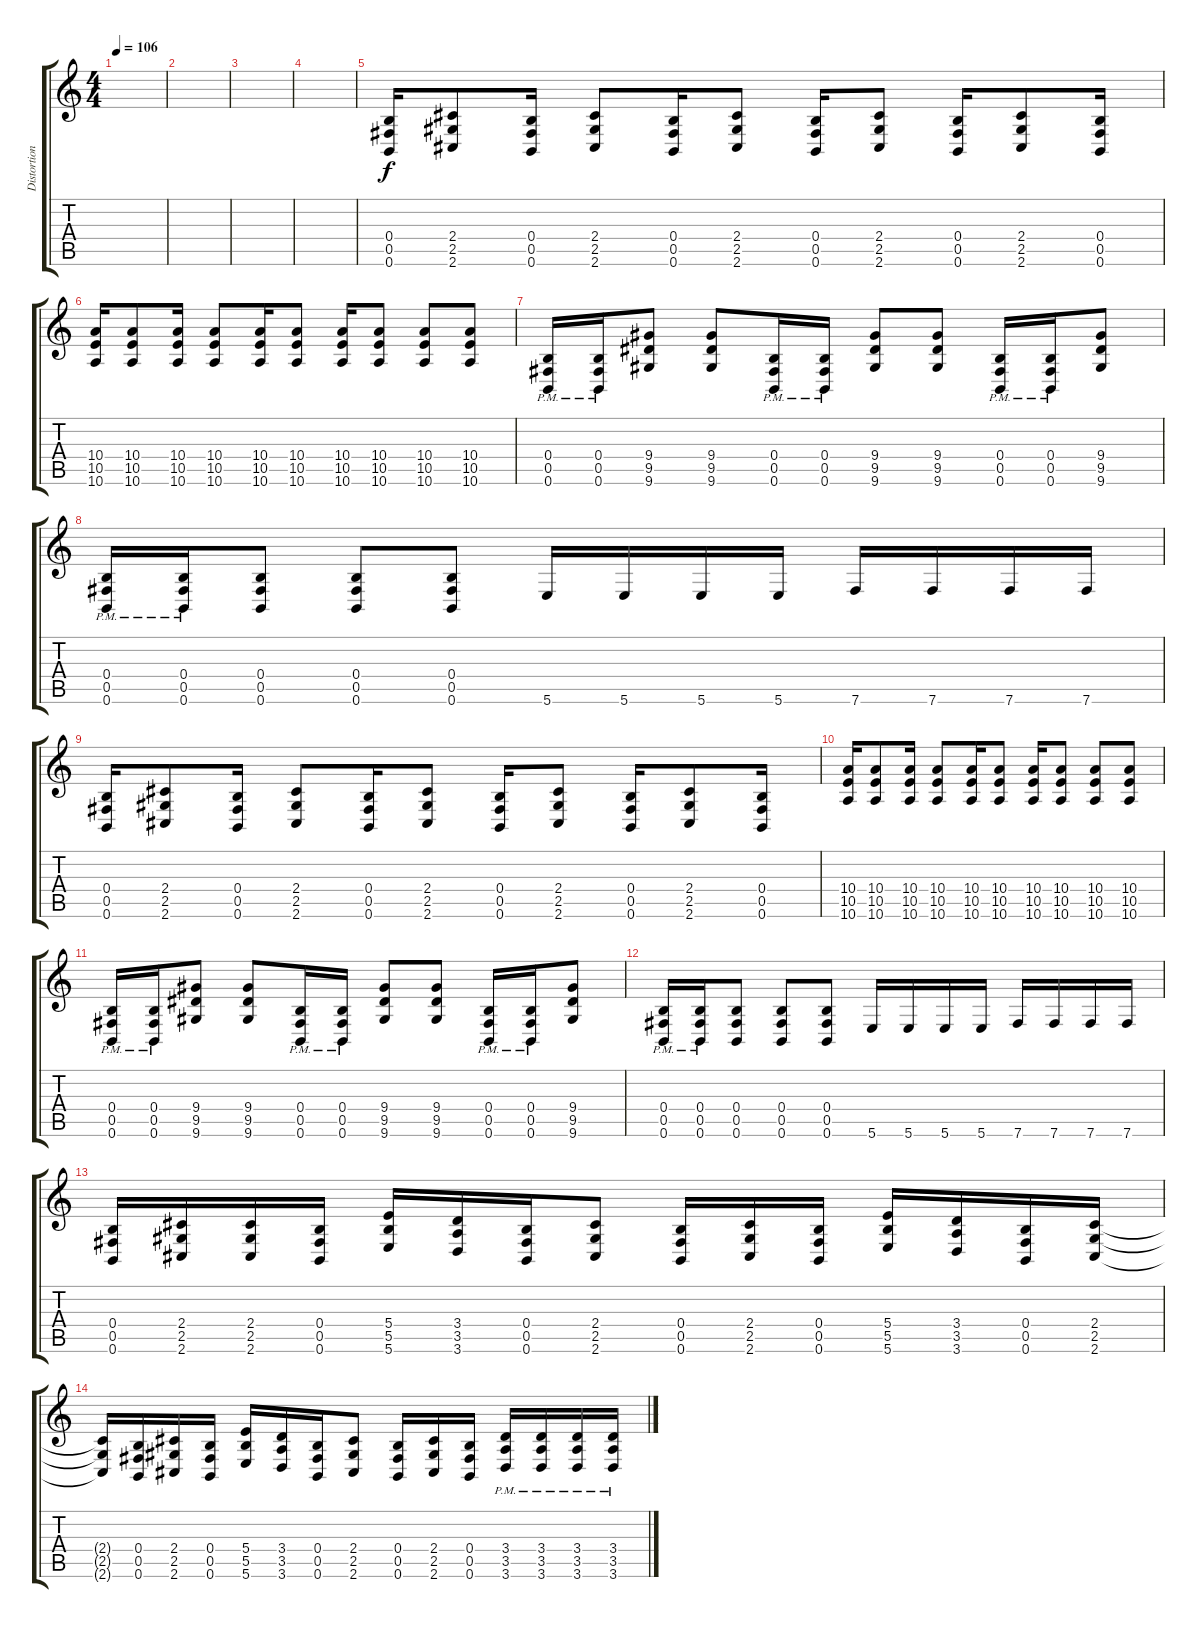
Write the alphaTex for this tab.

\track ("Distortion guitar" "Distortion") {instrument distortionguitar}
\staff {score tabs}
\tuning (Db4 Ab3 E3 B2 Gb2 B1) {hide}
\ts (4 4)
\tempo 106
\clef g2
\ks c
|
|
|
|
(0.4 0.5 0.6).16 (2.4 2.5 2.6).8 (0.4 0.5 0.6).16 (2.4 2.5 2.6).8 (0.4 0.5 0.6).16 (2.4 2.5 2.6).8 (0.4 0.5 0.6).16 (2.4 2.5 2.6).8 (0.4 0.5 0.6).16 (2.4 2.5 2.6).8 (0.4 0.5 0.6).16 |
(10.4 10.5 10.6).16 (10.4 10.5 10.6).8 (10.4 10.5 10.6).16 (10.4 10.5 10.6).8 (10.4 10.5 10.6).16 (10.4 10.5 10.6).8 (10.4 10.5 10.6).16 (10.4 10.5 10.6).8 (10.4 10.5 10.6).8 (10.4 10.5 10.6).8 |
(0.4{pm} 0.5{pm} 0.6{pm}).16 (0.4{pm} 0.5{pm} 0.6{pm}).16 (9.4 9.5 9.6).8 (9.4 9.5 9.6).8 (0.4{pm} 0.5{pm} 0.6{pm}).16 (0.4{pm} 0.5{pm} 0.6{pm}).16 (9.4 9.5 9.6).8 (9.4 9.5 9.6).8 (0.4{pm} 0.5{pm} 0.6{pm}).16 (0.4{pm} 0.5{pm} 0.6{pm}).16 (9.4 9.5 9.6).8 |
(0.4{pm} 0.5{pm} 0.6{pm}).16 (0.4{pm} 0.5{pm} 0.6{pm}).16 (0.4 0.5 0.6).8 (0.4 0.5 0.6).8 (0.4 0.5 0.6).8 5.6.16 5.6.16 5.6.16 5.6.16 7.6.16 7.6.16 7.6.16 7.6.16 |
(0.4 0.5 0.6).16 (2.4 2.5 2.6).8 (0.4 0.5 0.6).16 (2.4 2.5 2.6).8 (0.4 0.5 0.6).16 (2.4 2.5 2.6).8 (0.4 0.5 0.6).16 (2.4 2.5 2.6).8 (0.4 0.5 0.6).16 (2.4 2.5 2.6).8 (0.4 0.5 0.6).16 |
(10.4 10.5 10.6).16 (10.4 10.5 10.6).8 (10.4 10.5 10.6).16 (10.4 10.5 10.6).8 (10.4 10.5 10.6).16 (10.4 10.5 10.6).8 (10.4 10.5 10.6).16 (10.4 10.5 10.6).8 (10.4 10.5 10.6).8 (10.4 10.5 10.6).8 |
(0.4{pm} 0.5{pm} 0.6{pm}).16 (0.4{pm} 0.5{pm} 0.6{pm}).16 (9.4 9.5 9.6).8 (9.4 9.5 9.6).8 (0.4{pm} 0.5{pm} 0.6{pm}).16 (0.4{pm} 0.5{pm} 0.6{pm}).16 (9.4 9.5 9.6).8 (9.4 9.5 9.6).8 (0.4{pm} 0.5{pm} 0.6{pm}).16 (0.4{pm} 0.5{pm} 0.6{pm}).16 (9.4 9.5 9.6).8 |
(0.4{pm} 0.5{pm} 0.6{pm}).16 (0.4{pm} 0.5{pm} 0.6{pm}).16 (0.4 0.5 0.6).8 (0.4 0.5 0.6).8 (0.4 0.5 0.6).8 5.6.16 5.6.16 5.6.16 5.6.16 7.6.16 7.6.16 7.6.16 7.6.16 |
(0.4 0.5 0.6).16 (2.4 2.5 2.6).16 (2.4 2.5 2.6).16 (0.4 0.5 0.6).16 (5.4 5.5 5.6).16 (3.4 3.5 3.6).16 (0.4 0.5 0.6).16 (2.4 2.5 2.6).8 (0.4 0.5 0.6).16 (2.4 2.5 2.6).16 (0.4 0.5 0.6).16 (5.4 5.5 5.6).16 (3.4 3.5 3.6).16 (0.4 0.5 0.6).16 (2.4 2.5 2.6).16 |
(2.4{t} 2.5{t} 2.6{t}).16 (0.4 0.5 0.6).16 (2.4 2.5 2.6).16 (0.4 0.5 0.6).16 (5.4 5.5 5.6).16 (3.4 3.5 3.6).16 (0.4 0.5 0.6).16 (2.4 2.5 2.6).8 (0.4 0.5 0.6).16 (2.4 2.5 2.6).16 (0.4 0.5 0.6).16 (3.4{pm} 3.5{pm} 3.6{pm}).16 (3.4{pm} 3.5{pm} 3.6{pm}).16 (3.4{pm} 3.5{pm} 3.6{pm}).16 (3.4{pm} 3.5{pm} 3.6{pm}).16
